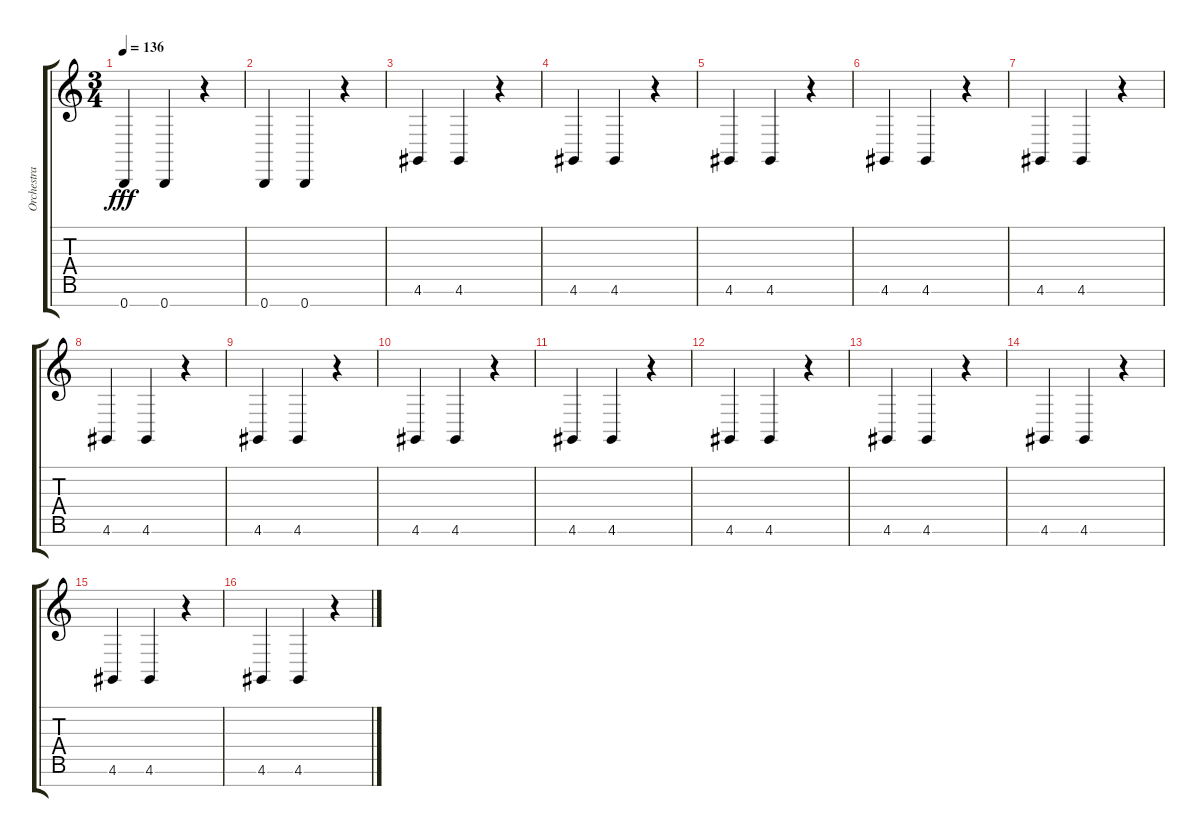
\track ("Orchestra" "Orchestra") {instrument orchestrahit}
\staff {score tabs}
\tuning (E4 B3 G3 D3 A2 E2 B1) {hide}
\ts (3 4)
\tempo 136
\clef g2
\ks c
0.7.4{dy fff} 0.7.4 r.4 |
0.7.4 0.7.4 r.4 |
4.6.4 4.6.4 r.4 |
4.6.4 4.6.4 r.4 |
4.6.4 4.6.4 r.4 |
4.6.4 4.6.4 r.4 |
4.6.4 4.6.4 r.4 |
4.6.4 4.6.4 r.4 |
4.6.4 4.6.4 r.4 |
4.6.4 4.6.4 r.4 |
4.6.4 4.6.4 r.4 |
4.6.4 4.6.4 r.4 |
4.6.4 4.6.4 r.4 |
4.6.4 4.6.4 r.4 |
4.6.4 4.6.4 r.4 |
4.6.4 4.6.4 r.4
